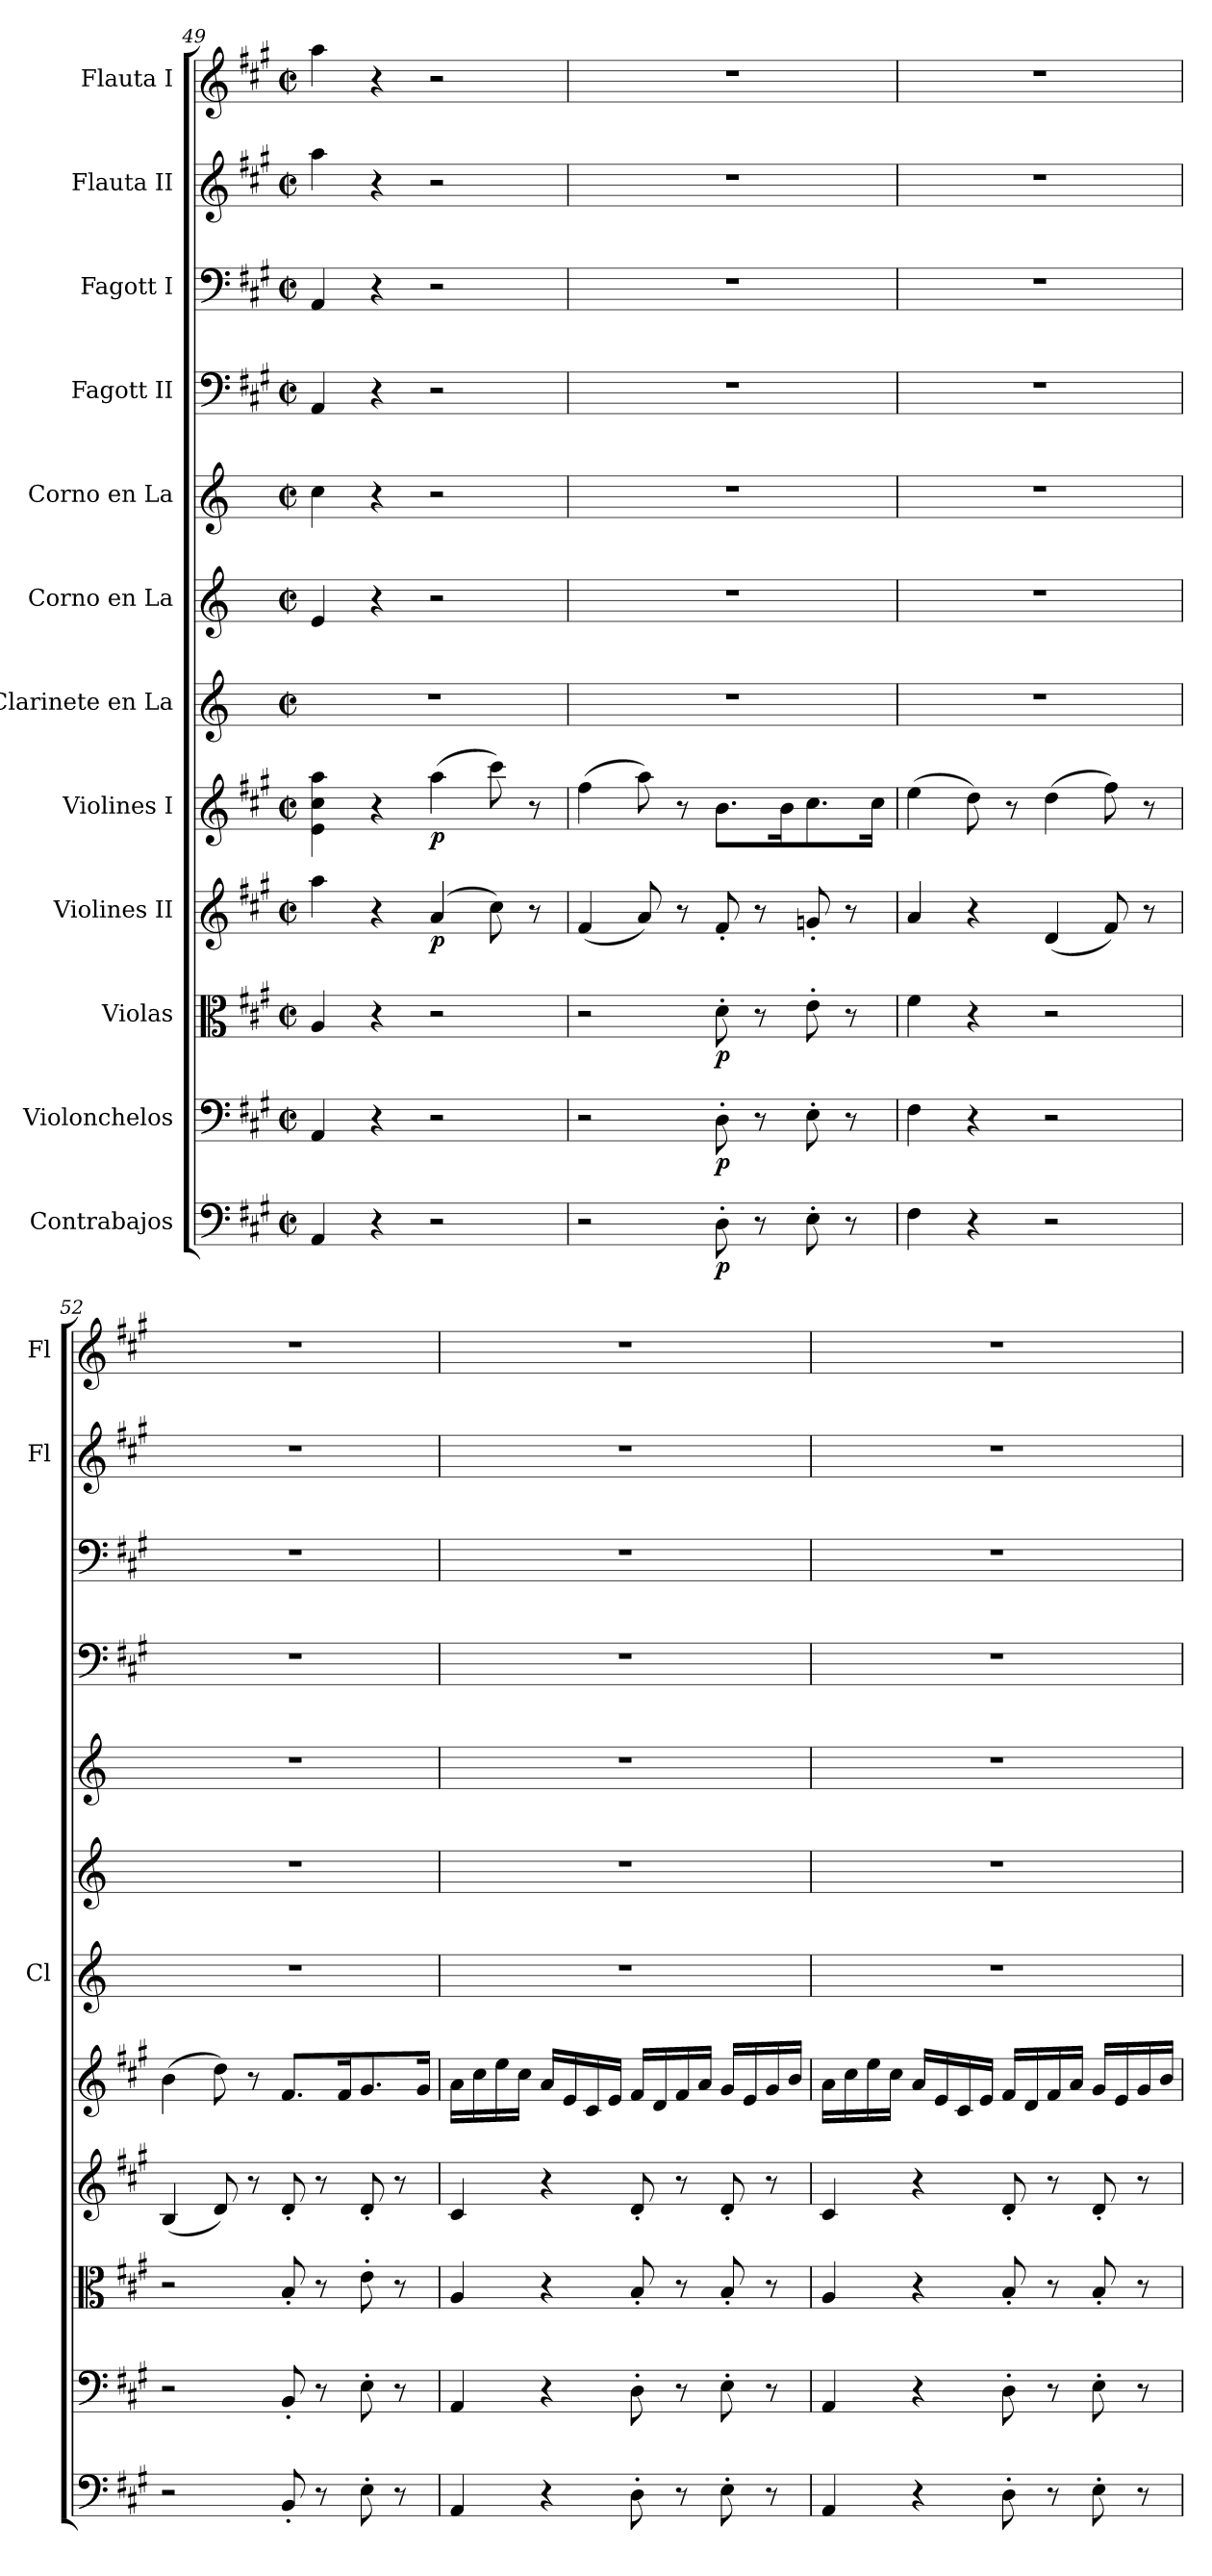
**kern	**dynam	**kern	**dynam	**kern	**dynam	**kern	**dynam	**kern	**dynam	**kern	**kern	**kern	**kern	**kern	**kern	**kern
*part12	*part12	*part11	*part11	*part10	*part10	*part9	*part9	*part8	*part8	*part7	*part6	*part5	*part4	*part3	*part2	*part1
*staff12	*staff12	*staff11	*staff11	*staff10	*staff10	*staff9	*staff9	*staff8	*staff8	*staff7	*staff6	*staff5	*staff4	*staff3	*staff2	*staff1
*I"Contrabajos	*	*I"Violonchelos	*	*I"Violas	*	*I"Violines II	*	*I"Violines I	*	*I"Clarinete en La	*I"Corno en La	*I"Corno en La	*I"Fagott II	*I"Fagott I	*I"Flauta II	*I"Flauta I
*	*	*	*	*	*	*	*	*	*	*I'Cl	*	*	*	*	*I'Fl	*I'Fl
*clefF4	*	*clefF4	*	*clefC3	*	*clefG2	*	*clefG2	*	*clefG2	*clefG2	*clefG2	*clefF4	*clefF4	*clefG2	*clefG2
*ITrd7c12	*	*	*	*	*	*	*	*	*	*ITrd2c3	*ITrd2c3	*ITrd2c3	*	*	*	*
*k[f#c#g#]	*	*k[f#c#g#]	*	*k[f#c#g#]	*	*k[f#c#g#]	*	*k[f#c#g#]	*	*k[f#c#g#]	*k[f#c#g#]	*k[f#c#g#]	*k[f#c#g#]	*k[f#c#g#]	*k[f#c#g#]	*k[f#c#g#]
*M2/2	*	*M2/2	*	*M2/2	*	*M2/2	*	*M2/2	*	*M2/2	*M2/2	*M2/2	*M2/2	*M2/2	*M2/2	*M2/2
*met(c|)	*	*met(c|)	*	*met(c|)	*	*met(c|)	*	*met(c|)	*	*met(c|)	*met(c|)	*met(c|)	*met(c|)	*met(c|)	*met(c|)	*met(c|)
=49	=49	=49	=49	=49	=49	=49	=49	=49	=49	=49	=49	=49	=49	=49	=49	=49
4AAA/	.	4AA/	.	4A/	.	4aa\	.	4e\ 4cc#\ 4aa\	.	1r	4c#/	4a\	4AA/	4AA/	4aa\	4aa\
4r	.	4r	.	4r	.	4r	.	4r	.	.	4r	4r	4r	4r	4r	4r
!	!	!	!	!	!	!	!LO:DY:b	!	!LO:DY:b	!	!	!	!	!	!	!
2r	.	2r	.	2r	.	(>4a/	p	(>4aa\	p	.	2r	2r	2r	2r	2r	2r
.	.	.	.	.	.	8cc#\)	.	8ccc#\)	.	.	.	.	.	.	.	.
.	.	.	.	.	.	8r	.	8r	.	.	.	.	.	.	.	.
=50	=50	=50	=50	=50	=50	=50	=50	=50	=50	=50	=50	=50	=50	=50	=50	=50
2r	.	2r	.	2r	.	(<4f#/	.	(>4ff#\	.	1r	1r	1r	1r	1r	1r	1r
.	.	.	.	.	.	8a/)	.	8aa\)	.	.	.	.	.	.	.	.
.	.	.	.	.	.	8r	.	8r	.	.	.	.	.	.	.	.
!	!LO:DY:b	!	!LO:DY:b	!	!LO:DY:b	!	!	!	!	!	!	!	!	!	!	!
8DD'\	p	8D'\	p	8d'\	p	8f#'/	.	8.b\L	.	.	.	.	.	.	.	.
8r	.	8r	.	8r	.	8r	.	.	.	.	.	.	.	.	.	.
.	.	.	.	.	.	.	.	16b\K	.	.	.	.	.	.	.	.
8EE'\	.	8E'\	.	8e'\	.	8gn'/	.	8.cc#\	.	.	.	.	.	.	.	.
8r	.	8r	.	8r	.	8r	.	.	.	.	.	.	.	.	.	.
.	.	.	.	.	.	.	.	16cc#\Jk	.	.	.	.	.	.	.	.
=51	=51	=51	=51	=51	=51	=51	=51	=51	=51	=51	=51	=51	=51	=51	=51	=51
4FF#\	.	4F#\	.	4f#\	.	4a/	.	(>4ee\	.	1r	1r	1r	1r	1r	1r	1r
4r	.	4r	.	4r	.	4r	.	8dd\)	.	.	.	.	.	.	.	.
.	.	.	.	.	.	.	.	8r	.	.	.	.	.	.	.	.
2r	.	2r	.	2r	.	(<4d/	.	(>4dd\	.	.	.	.	.	.	.	.
.	.	.	.	.	.	8f#/)	.	8ff#\)	.	.	.	.	.	.	.	.
.	.	.	.	.	.	8r	.	8r	.	.	.	.	.	.	.	.
=52	=52	=52	=52	=52	=52	=52	=52	=52	=52	=52	=52	=52	=52	=52	=52	=52
2r	.	2r	.	2r	.	(<4B/	.	(>4b\	.	1r	1r	1r	1r	1r	1r	1r
.	.	.	.	.	.	8d/)	.	8dd\)	.	.	.	.	.	.	.	.
.	.	.	.	.	.	8r	.	8r	.	.	.	.	.	.	.	.
8BBB'/	.	8BB'/	.	8B'/	.	8d'/	.	8.f#/L	.	.	.	.	.	.	.	.
8r	.	8r	.	8r	.	8r	.	.	.	.	.	.	.	.	.	.
.	.	.	.	.	.	.	.	16f#/K	.	.	.	.	.	.	.	.
8EE'\	.	8E'\	.	8e'\	.	8d'/	.	8.g#/	.	.	.	.	.	.	.	.
8r	.	8r	.	8r	.	8r	.	.	.	.	.	.	.	.	.	.
.	.	.	.	.	.	.	.	16g#/Jk	.	.	.	.	.	.	.	.
!!LO:PB:g=z
=53	=53	=53	=53	=53	=53	=53	=53	=53	=53	=53	=53	=53	=53	=53	=53	=53
4AAA/	.	4AA/	.	4A/	.	4c#/	.	16a\LL	.	1r	1r	1r	1r	1r	1r	1r
.	.	.	.	.	.	.	.	16cc#\	.	.	.	.	.	.	.	.
.	.	.	.	.	.	.	.	16ee\	.	.	.	.	.	.	.	.
.	.	.	.	.	.	.	.	16cc#\JJ	.	.	.	.	.	.	.	.
4r	.	4r	.	4r	.	4r	.	16a/LL	.	.	.	.	.	.	.	.
.	.	.	.	.	.	.	.	16e/	.	.	.	.	.	.	.	.
.	.	.	.	.	.	.	.	16c#/	.	.	.	.	.	.	.	.
.	.	.	.	.	.	.	.	16e/JJ	.	.	.	.	.	.	.	.
8DD'\	.	8D'\	.	8B'/	.	8d'/	.	16f#/LL	.	.	.	.	.	.	.	.
.	.	.	.	.	.	.	.	16d/	.	.	.	.	.	.	.	.
8r	.	8r	.	8r	.	8r	.	16f#/	.	.	.	.	.	.	.	.
.	.	.	.	.	.	.	.	16a/JJ	.	.	.	.	.	.	.	.
8EE'\	.	8E'\	.	8B'/	.	8d'/	.	16g#/LL	.	.	.	.	.	.	.	.
.	.	.	.	.	.	.	.	16e/	.	.	.	.	.	.	.	.
8r	.	8r	.	8r	.	8r	.	16g#/	.	.	.	.	.	.	.	.
.	.	.	.	.	.	.	.	16b/JJ	.	.	.	.	.	.	.	.
=54	=54	=54	=54	=54	=54	=54	=54	=54	=54	=54	=54	=54	=54	=54	=54	=54
4AAA/	.	4AA/	.	4A/	.	4c#/	.	16a\LL	.	1r	1r	1r	1r	1r	1r	1r
.	.	.	.	.	.	.	.	16cc#\	.	.	.	.	.	.	.	.
.	.	.	.	.	.	.	.	16ee\	.	.	.	.	.	.	.	.
.	.	.	.	.	.	.	.	16cc#\JJ	.	.	.	.	.	.	.	.
4r	.	4r	.	4r	.	4r	.	16a/LL	.	.	.	.	.	.	.	.
.	.	.	.	.	.	.	.	16e/	.	.	.	.	.	.	.	.
.	.	.	.	.	.	.	.	16c#/	.	.	.	.	.	.	.	.
.	.	.	.	.	.	.	.	16e/JJ	.	.	.	.	.	.	.	.
8DD'\	.	8D'\	.	8B'/	.	8d'/	.	16f#/LL	.	.	.	.	.	.	.	.
.	.	.	.	.	.	.	.	16d/	.	.	.	.	.	.	.	.
8r	.	8r	.	8r	.	8r	.	16f#/	.	.	.	.	.	.	.	.
.	.	.	.	.	.	.	.	16a/JJ	.	.	.	.	.	.	.	.
8EE'\	.	8E'\	.	8B'/	.	8d'/	.	16g#/LL	.	.	.	.	.	.	.	.
.	.	.	.	.	.	.	.	16e/	.	.	.	.	.	.	.	.
8r	.	8r	.	8r	.	8r	.	16g#/	.	.	.	.	.	.	.	.
.	.	.	.	.	.	.	.	16b/JJ	.	.	.	.	.	.	.	.
=	=	=	=	=	=	=	=	=	=	=	=	=	=	=	=	=
*-	*-	*-	*-	*-	*-	*-	*-	*-	*-	*-	*-	*-	*-	*-	*-	*-
